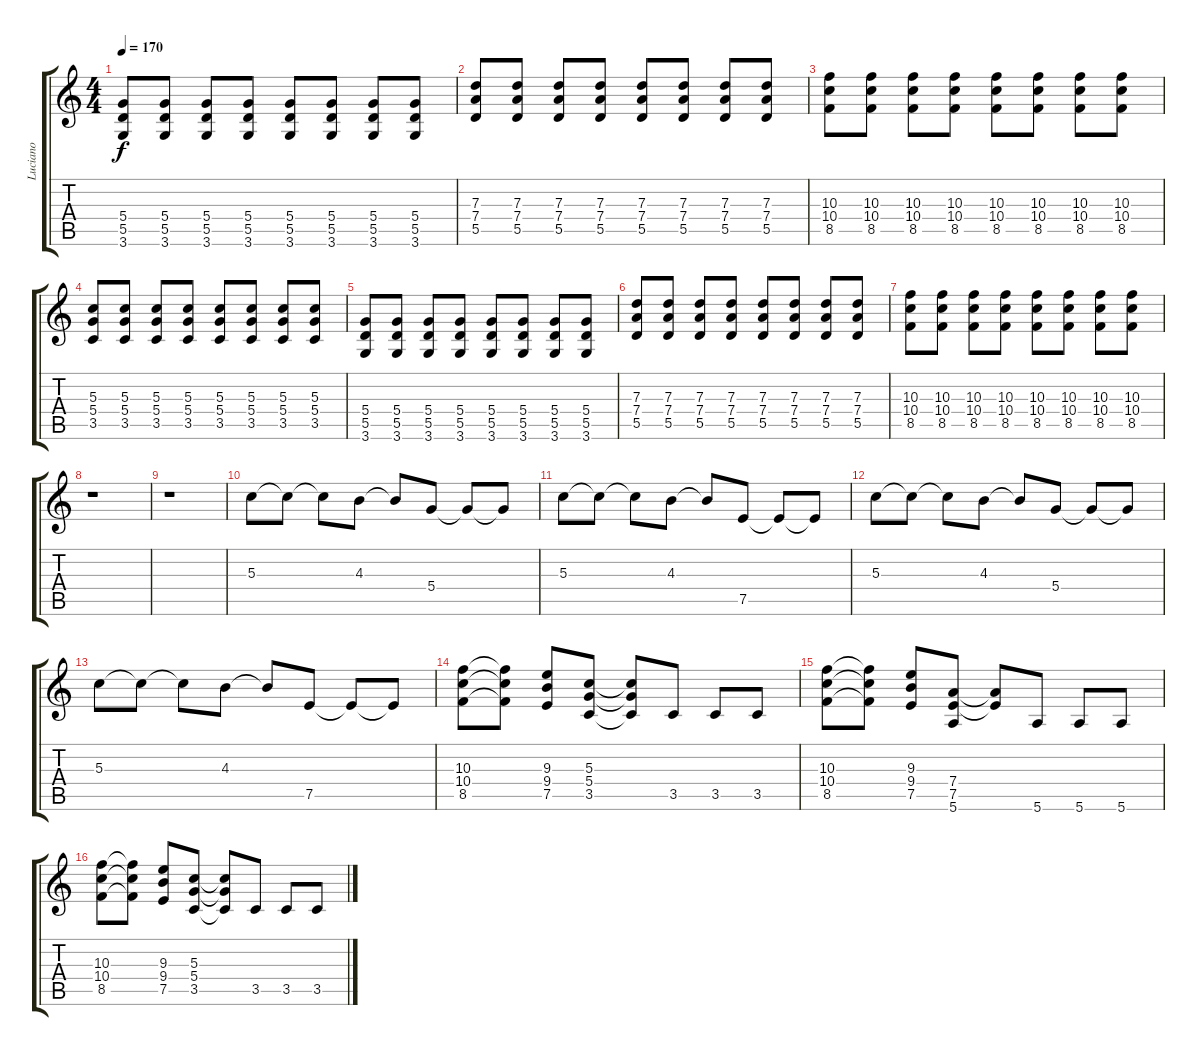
\track ("Luciano" "Luciano") {instrument overdrivenguitar}
\staff {score tabs}
\tuning (E4 B3 G3 D3 A2 E2) {hide}
\ts (4 4)
\tempo 170
\clef g2
\ks c
(5.4 5.5 3.6).8{dy f} (5.4 5.5 3.6).8 (5.4 5.5 3.6).8 (5.4 5.5 3.6).8 (5.4 5.5 3.6).8 (5.4 5.5 3.6).8 (5.4 5.5 3.6).8 (5.4 5.5 3.6).8 |
(7.3 7.4 5.5).8 (7.3 7.4 5.5).8 (7.3 7.4 5.5).8 (7.3 7.4 5.5).8 (7.3 7.4 5.5).8 (7.3 7.4 5.5).8 (7.3 7.4 5.5).8 (7.3 7.4 5.5).8 |
(10.3 10.4 8.5).8 (10.3 10.4 8.5).8 (10.3 10.4 8.5).8 (10.3 10.4 8.5).8 (10.3 10.4 8.5).8 (10.3 10.4 8.5).8 (10.3 10.4 8.5).8 (10.3 10.4 8.5).8 |
(5.3 5.4 3.5).8 (5.3 5.4 3.5).8 (5.3 5.4 3.5).8 (5.3 5.4 3.5).8 (5.3 5.4 3.5).8 (5.3 5.4 3.5).8 (5.3 5.4 3.5).8 (5.3 5.4 3.5).8 |
(5.4 5.5 3.6).8 (5.4 5.5 3.6).8 (5.4 5.5 3.6).8 (5.4 5.5 3.6).8 (5.4 5.5 3.6).8 (5.4 5.5 3.6).8 (5.4 5.5 3.6).8 (5.4 5.5 3.6).8 |
(7.3 7.4 5.5).8 (7.3 7.4 5.5).8 (7.3 7.4 5.5).8 (7.3 7.4 5.5).8 (7.3 7.4 5.5).8 (7.3 7.4 5.5).8 (7.3 7.4 5.5).8 (7.3 7.4 5.5).8 |
(10.3 10.4 8.5).8 (10.3 10.4 8.5).8 (10.3 10.4 8.5).8 (10.3 10.4 8.5).8 (10.3 10.4 8.5).8 (10.3 10.4 8.5).8 (10.3 10.4 8.5).8 (10.3 10.4 8.5).8 |
r.1 |
r.1 |
5.3.8{volume 16} 5.3{t}.8 5.3{t}.8 4.3.8 4.3{t}.8 5.4.8 5.4{t}.8 5.4{t}.8 |
5.3.8 5.3{t}.8 5.3{t}.8 4.3.8 4.3{t}.8 7.5.8 7.5{t}.8 7.5{t}.8 |
5.3.8 5.3{t}.8 5.3{t}.8 4.3.8 4.3{t}.8 5.4.8 5.4{t}.8 5.4{t}.8 |
5.3.8 5.3{t}.8 5.3{t}.8 4.3.8 4.3{t}.8 7.5.8 7.5{t}.8 7.5{t}.8 |
(10.3 10.4 8.5).8{volume 11} (10.3{t} 10.4{t} 8.5{t}).8 (9.3 9.4 7.5).8 (5.3 5.4 3.5).8 (5.3{t} 5.4{t} 3.5{t}).8 3.5.8 3.5.8 3.5.8 |
(10.3 10.4 8.5).8 (10.3{t} 10.4{t} 8.5{t}).8 (9.3 9.4 7.5).8 (7.4 7.5 5.6).8 (7.4{t} 7.5{t}).8 5.6.8 5.6.8 5.6.8 |
(10.3 10.4 8.5).8 (10.3{t} 10.4{t} 8.5{t}).8 (9.3 9.4 7.5).8 (5.3 5.4 3.5).8 (5.3{t} 5.4{t} 3.5{t}).8 3.5.8 3.5.8 3.5.8
